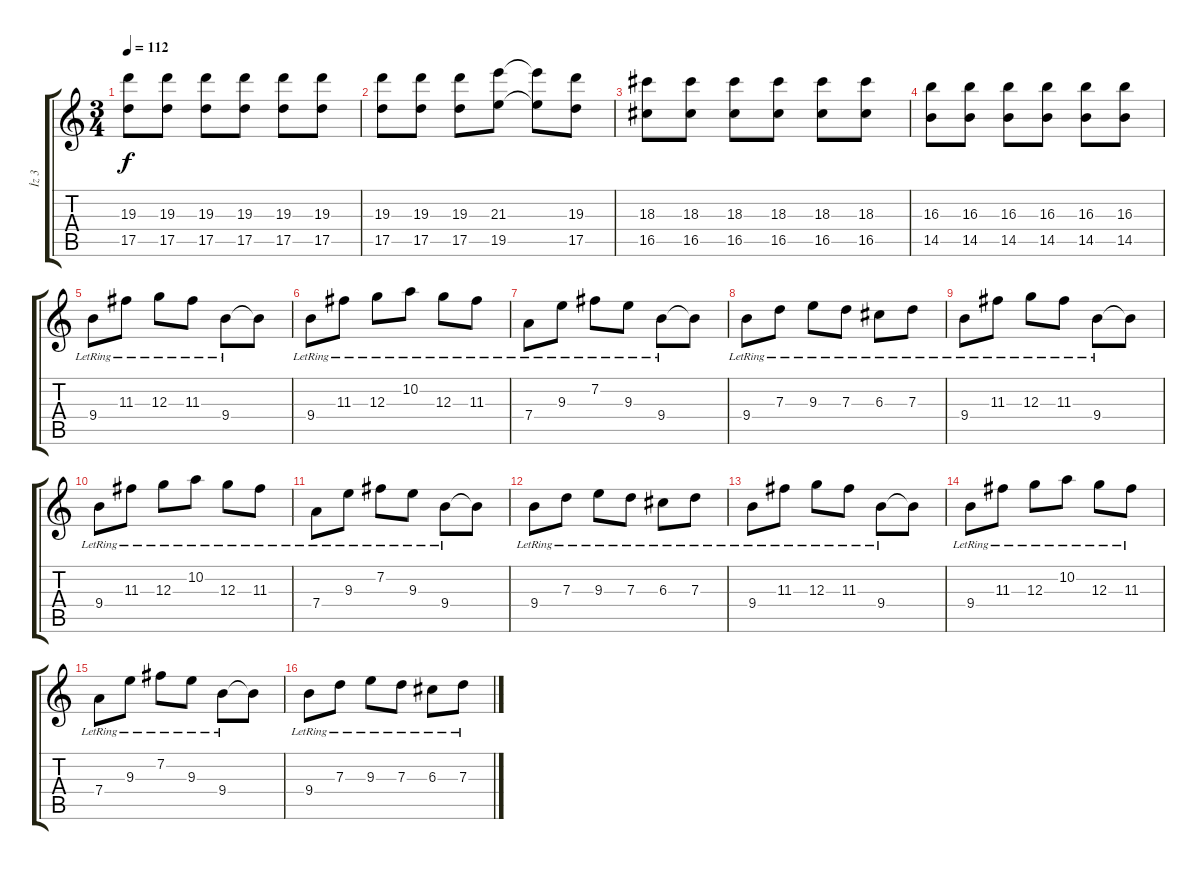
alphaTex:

\track ("İz 3" "İz 3") {instrument distortionguitar}
\staff {score tabs}
\tuning (E4 B3 G3 D3 A2 D2) {hide}
\ts (3 4)
\tempo 112
\clef g2
\ks c
(19.3 17.5).8{dy f} (19.3 17.5).8 (19.3 17.5).8 (19.3 17.5).8 (19.3 17.5).8 (19.3 17.5).8 |
(19.3 17.5).8 (19.3 17.5).8 (19.3 17.5).8 (21.3 19.5).8 (21.3{t} 19.5{t}).8 (19.3 17.5).8 |
(18.3 16.5).8 (18.3 16.5).8 (18.3 16.5).8 (18.3 16.5).8 (18.3 16.5).8 (18.3 16.5).8 |
(16.3 14.5).8 (16.3 14.5).8 (16.3 14.5).8 (16.3 14.5).8 (16.3 14.5).8 (16.3 14.5).8 |
9.4{lr}.8{volume 13 instrument pad1newage} 11.3{lr}.8 12.3{lr}.8 11.3{lr}.8 9.4{lr}.8 9.4{t}.8 |
9.4{lr}.8 11.3{lr}.8 12.3{lr}.8 10.2{lr}.8 12.3{lr}.8 11.3{lr}.8 |
7.4{lr}.8 9.3{lr}.8 7.2{lr}.8 9.3{lr}.8 9.4{lr}.8 9.4{t}.8 |
9.4{lr}.8 7.3{lr}.8 9.3{lr}.8 7.3{lr}.8 6.3{lr}.8 7.3{lr}.8 |
9.4{lr}.8{volume 13 instrument pad1newage} 11.3{lr}.8 12.3{lr}.8 11.3{lr}.8 9.4{lr}.8 9.4{t}.8 |
9.4{lr}.8 11.3{lr}.8 12.3{lr}.8 10.2{lr}.8 12.3{lr}.8 11.3{lr}.8 |
7.4{lr}.8 9.3{lr}.8 7.2{lr}.8 9.3{lr}.8 9.4{lr}.8 9.4{t}.8 |
9.4{lr}.8 7.3{lr}.8 9.3{lr}.8 7.3{lr}.8 6.3{lr}.8 7.3{lr}.8 |
9.4{lr}.8{volume 13 instrument pad1newage} 11.3{lr}.8 12.3{lr}.8 11.3{lr}.8 9.4{lr}.8 9.4{t}.8 |
9.4{lr}.8 11.3{lr}.8 12.3{lr}.8 10.2{lr}.8 12.3{lr}.8 11.3{lr}.8 |
7.4{lr}.8 9.3{lr}.8 7.2{lr}.8 9.3{lr}.8 9.4{lr}.8 9.4{t}.8 |
9.4{lr}.8 7.3{lr}.8 9.3{lr}.8 7.3{lr}.8 6.3{lr}.8 7.3{lr}.8
